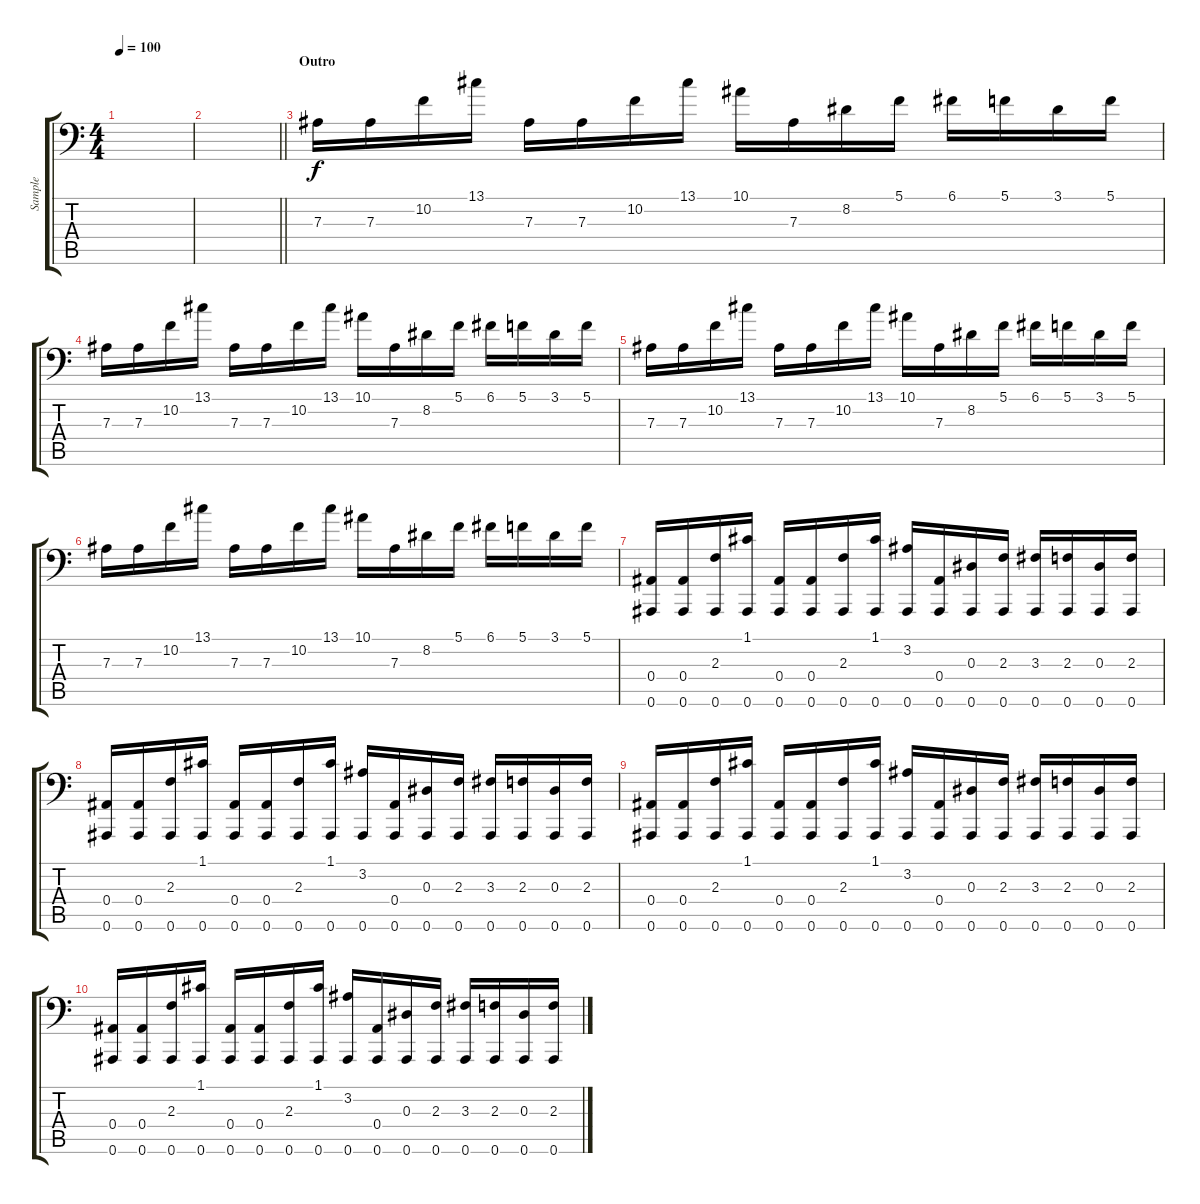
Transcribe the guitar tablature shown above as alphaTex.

\track ("Sample" "Sample") {instrument lead1square}
\staff {score tabs}
\tuning (C4 G3 Eb3 Bb2 F2 Bb1) {hide}
\ts (4 4)
\tempo 100
\clef f4
\ks c
|
\barLineRight lightlight
|
\section ("" "Outro")
7.3.16{volume 9 instrument lead2sawtooth} 7.3.16 10.2.16 13.1.16 7.3.16 7.3.16 10.2.16 13.1.16 10.1.16 7.3.16 8.2.16 5.1.16 6.1.16 5.1.16 3.1.16 5.1.16 |
7.3.16{volume 9 instrument lead2sawtooth} 7.3.16 10.2.16 13.1.16 7.3.16 7.3.16 10.2.16 13.1.16 10.1.16 7.3.16 8.2.16 5.1.16 6.1.16 5.1.16 3.1.16 5.1.16 |
7.3.16{volume 9 instrument lead2sawtooth} 7.3.16 10.2.16 13.1.16 7.3.16 7.3.16 10.2.16 13.1.16 10.1.16 7.3.16 8.2.16 5.1.16 6.1.16 5.1.16 3.1.16 5.1.16 |
7.3.16{volume 9 instrument lead2sawtooth} 7.3.16 10.2.16 13.1.16 7.3.16 7.3.16 10.2.16 13.1.16 10.1.16 7.3.16 8.2.16 5.1.16 6.1.16 5.1.16 3.1.16 5.1.16 |
(0.4 0.6).16 (0.4 0.6).16 (2.3 0.6).16 (1.1 0.6).16 (0.4 0.6).16 (0.4 0.6).16 (2.3 0.6).16 (1.1 0.6).16 (3.2 0.6).16 (0.4 0.6).16 (0.3 0.6).16 (2.3 0.6).16 (3.3 0.6).16 (2.3 0.6).16 (0.3 0.6).16 (2.3 0.6).16 |
(0.4 0.6).16 (0.4 0.6).16 (2.3 0.6).16 (1.1 0.6).16 (0.4 0.6).16 (0.4 0.6).16 (2.3 0.6).16 (1.1 0.6).16 (3.2 0.6).16 (0.4 0.6).16 (0.3 0.6).16 (2.3 0.6).16 (3.3 0.6).16 (2.3 0.6).16 (0.3 0.6).16 (2.3 0.6).16 |
(0.4 0.6).16 (0.4 0.6).16 (2.3 0.6).16 (1.1 0.6).16 (0.4 0.6).16 (0.4 0.6).16 (2.3 0.6).16 (1.1 0.6).16 (3.2 0.6).16 (0.4 0.6).16 (0.3 0.6).16 (2.3 0.6).16 (3.3 0.6).16 (2.3 0.6).16 (0.3 0.6).16 (2.3 0.6).16 |
(0.4 0.6).16 (0.4 0.6).16 (2.3 0.6).16 (1.1 0.6).16 (0.4 0.6).16 (0.4 0.6).16 (2.3 0.6).16 (1.1 0.6).16 (3.2 0.6).16 (0.4 0.6).16 (0.3 0.6).16 (2.3 0.6).16 (3.3 0.6).16 (2.3 0.6).16 (0.3 0.6).16 (2.3 0.6).16
